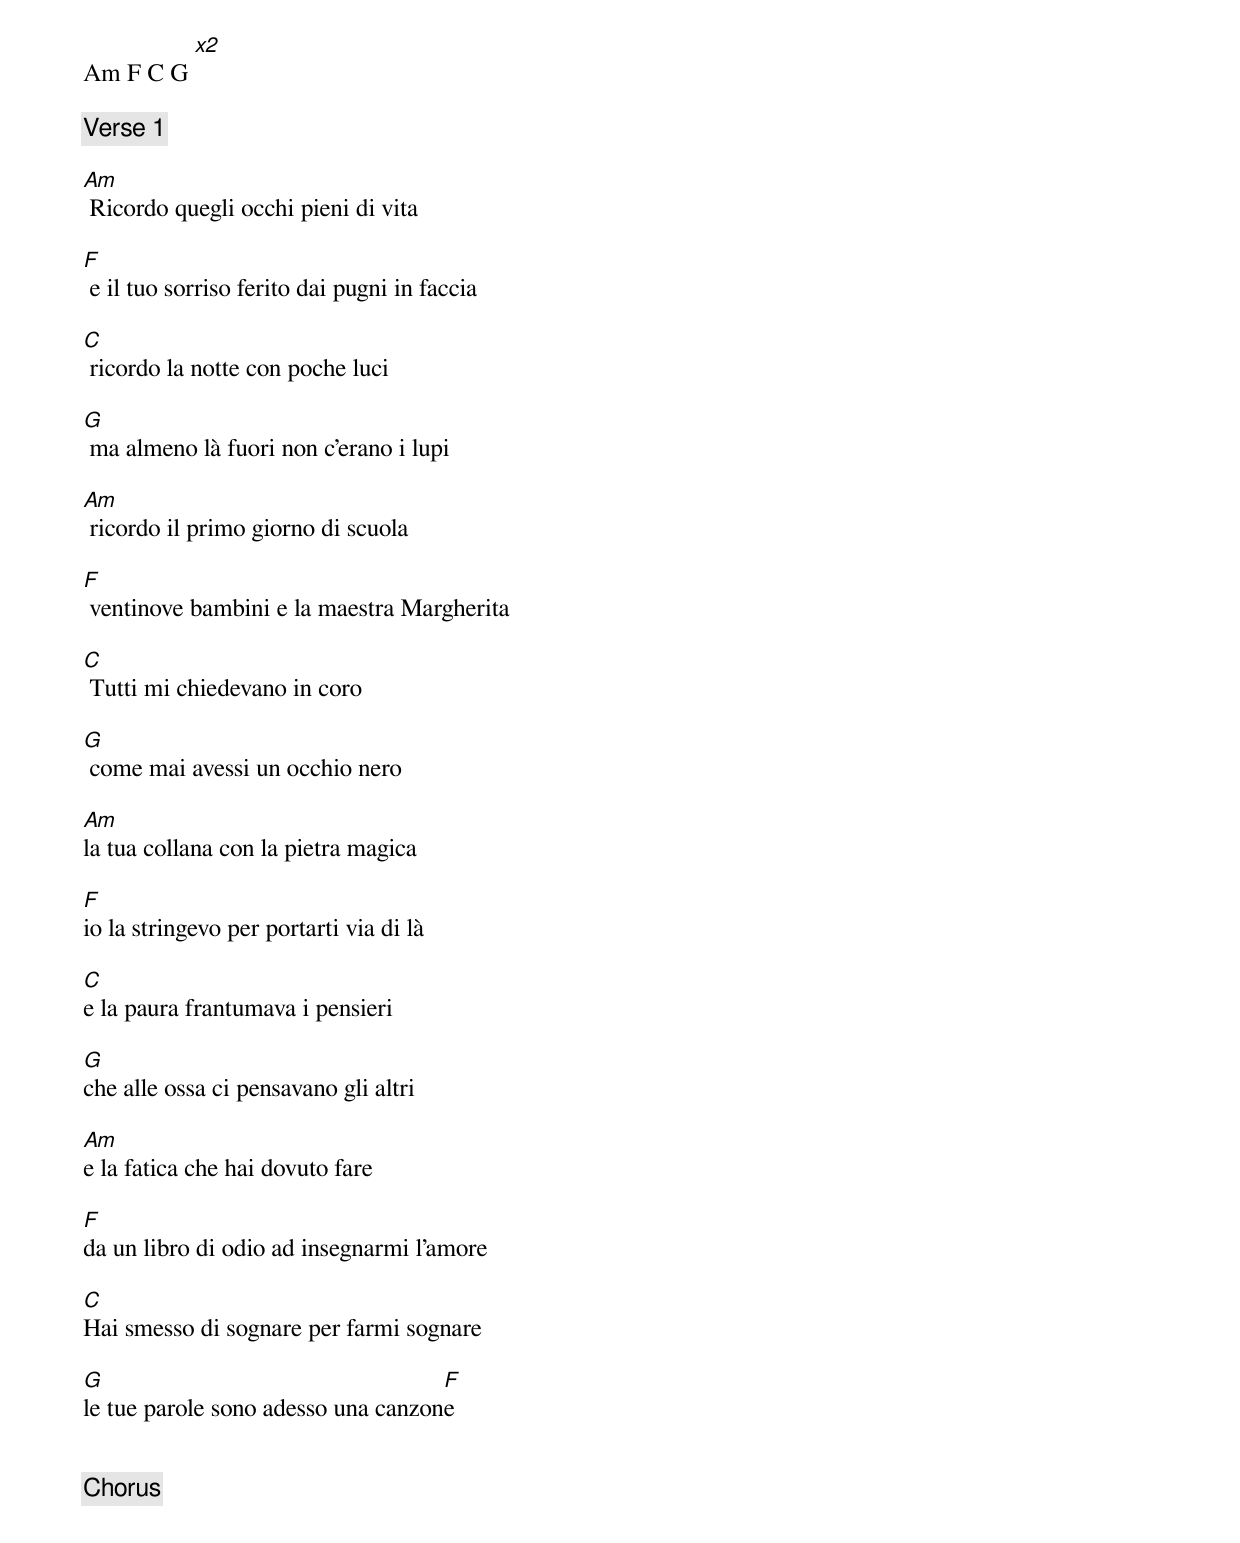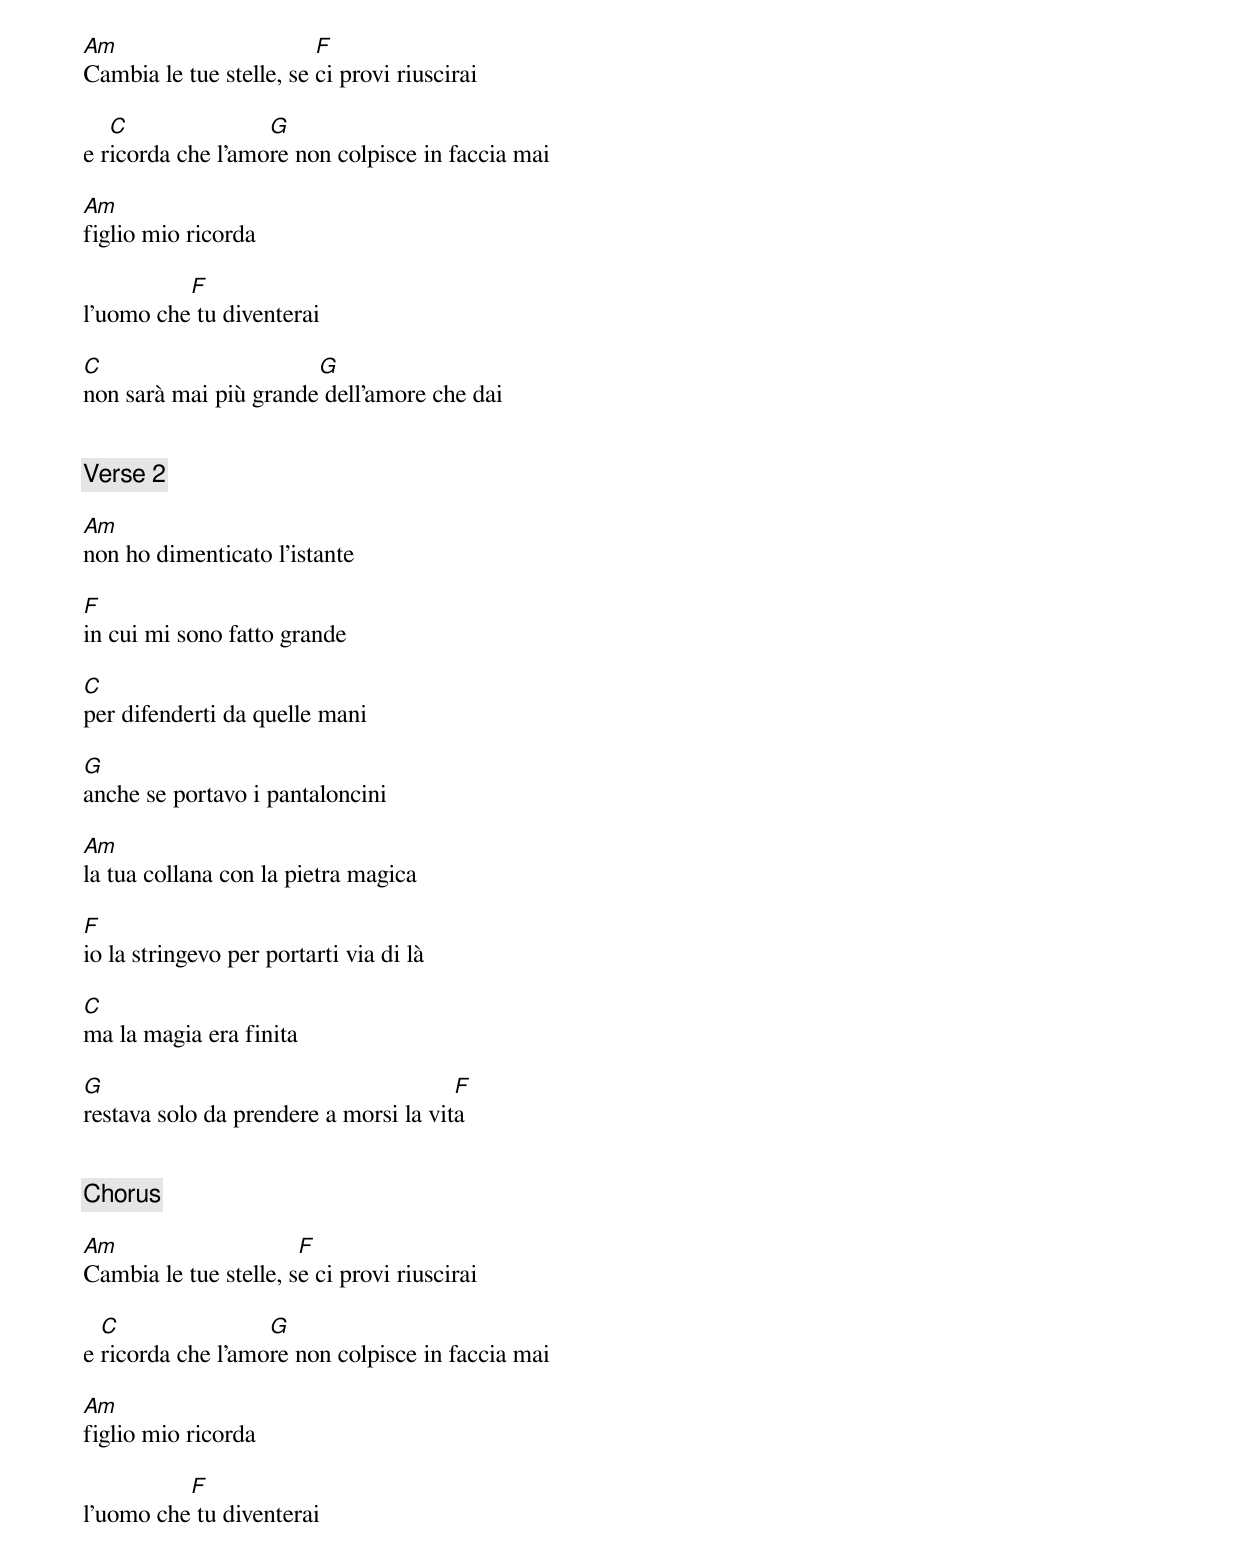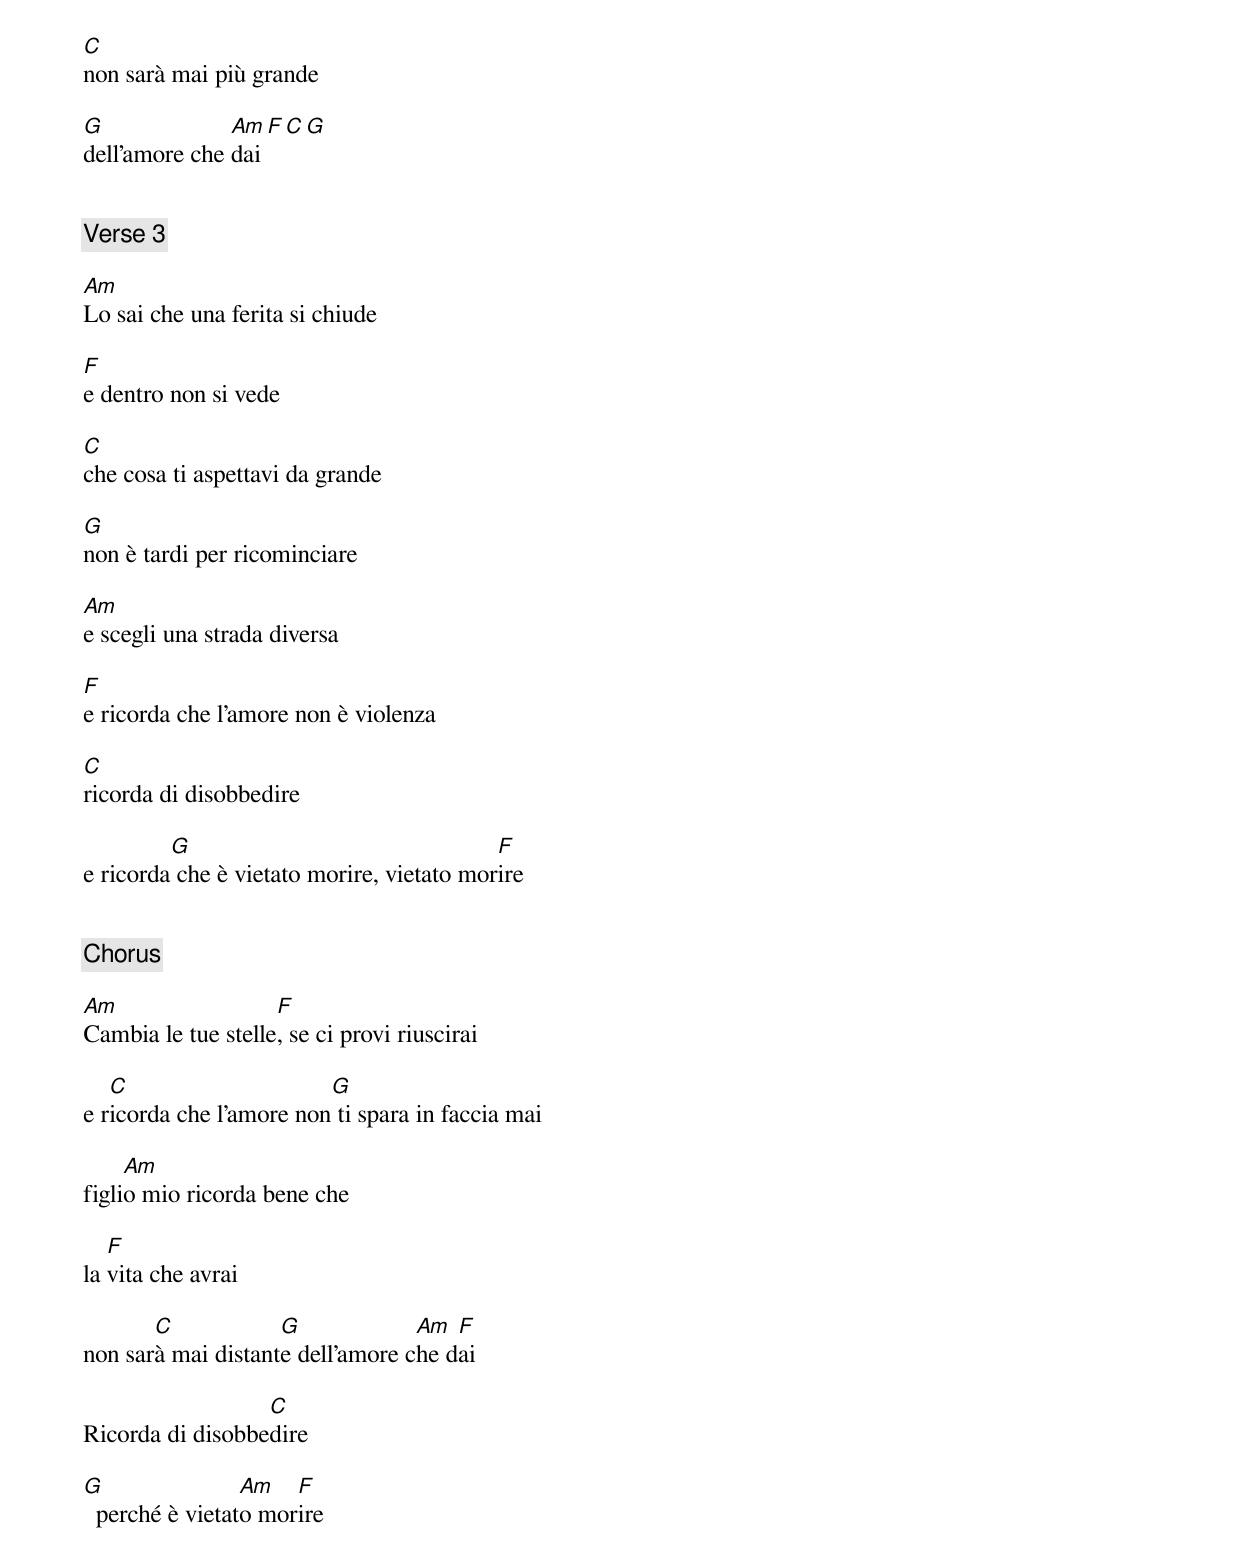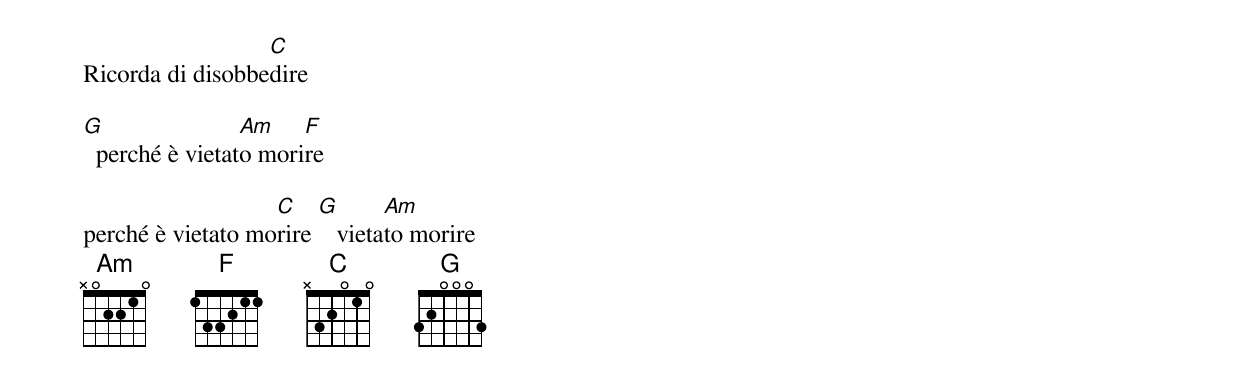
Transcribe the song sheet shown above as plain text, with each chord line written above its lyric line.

Am F C G [x2]

[Verse 1]

Am
 Ricordo quegli occhi pieni di vita

F
 e il tuo sorriso ferito dai pugni in faccia

C
 ricordo la notte con poche luci

G
 ma almeno là fuori non c'erano i lupi

Am
 ricordo il primo giorno di scuola

F
 ventinove bambini e la maestra Margherita

C
 Tutti mi chiedevano in coro

G
 come mai avessi un occhio nero

Am
la tua collana con la pietra magica

F
io la stringevo per portarti via di là

C
e la paura frantumava i pensieri

G
che alle ossa ci pensavano gli altri

Am
e la fatica che hai dovuto fare

F
da un libro di odio ad insegnarmi l'amore

C
Hai smesso di sognare per farmi sognare

G                                   F
le tue parole sono adesso una canzone


[Chorus]

Am                       F
Cambia le tue stelle, se ci provi riuscirai

   C               G
e ricorda che l'amore non colpisce in faccia mai

Am
figlio mio ricorda

          F
l'uomo che tu diventerai

C                      G
non sarà mai più grande dell'amore che dai


[Verse 2]

Am
non ho dimenticato l'istante

F
in cui mi sono fatto grande

C
per difenderti da quelle mani

G
anche se portavo i pantaloncini

Am
la tua collana con la pietra magica

F
io la stringevo per portarti via di là

C
ma la magia era finita

G                                      F
restava solo da prendere a morsi la vita


[Chorus]

Am                     F
Cambia le tue stelle, se ci provi riuscirai

  C                G
e ricorda che l'amore non colpisce in faccia mai

Am
figlio mio ricorda

          F
l'uomo che tu diventerai

C
non sarà mai più grande

G              Am F C G
dell'amore che dai


[Verse 3]

Am
Lo sai che una ferita si chiude

F
e dentro non si vede

C
che cosa ti aspettavi da grande

G
non è tardi per ricominciare

Am
e scegli una strada diversa

F
e ricorda che l'amore non è violenza

C
ricorda di disobbedire

         G                                 F
e ricorda che è vietato morire, vietato morire


[Chorus]

Am                  F
Cambia le tue stelle, se ci provi riuscirai

   C                     G
e ricorda che l'amore non ti spara in faccia mai

     Am
figlio mio ricorda bene che

   F
la vita che avrai

       C            G             Am  F
non sarà mai distante dell'amore che dai

                  C
Ricorda di disobbedire

G                Am   F
  perché è vietato morire

                  C
Ricorda di disobbedire

G                Am    F
  perché è vietato morire

                   C    G       Am
perché è vietato morire    vietato morire
